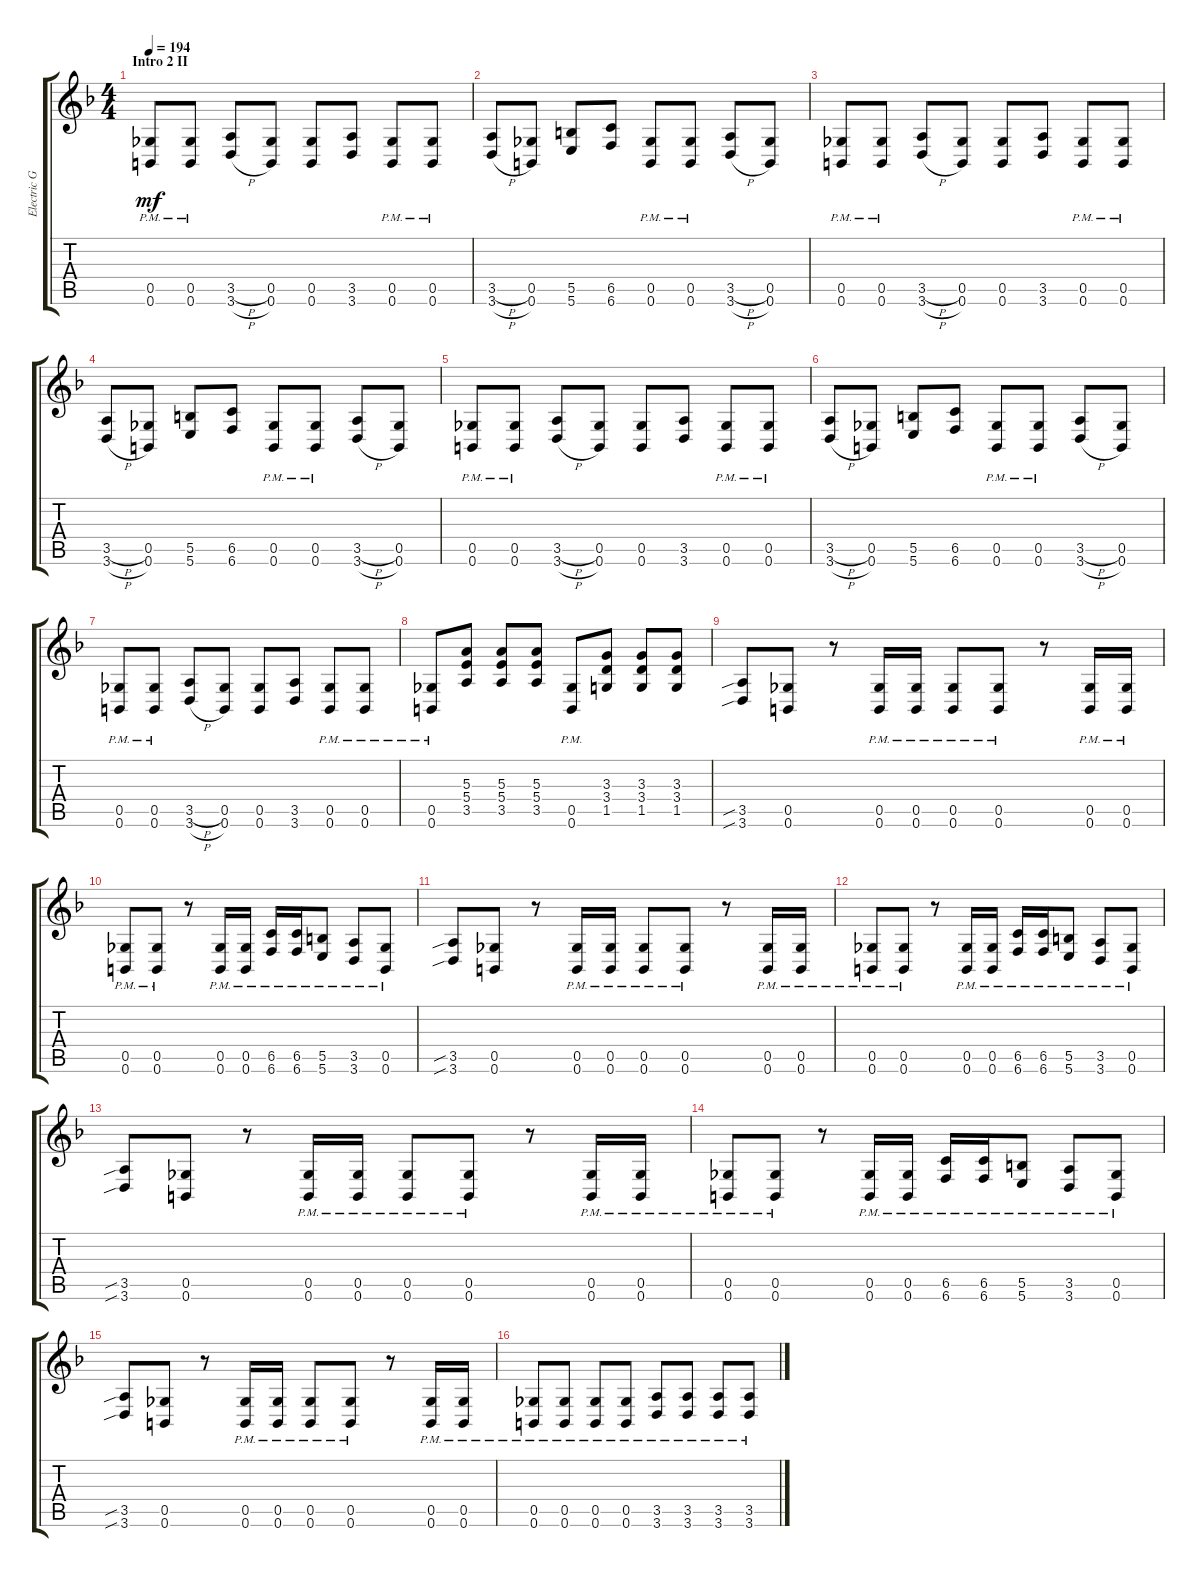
\track ("Electric Guitar II <麗>" "Electric G") {instrument distortionguitar}
\staff {score tabs}
\tuning (Db4 Ab3 E3 B2 Gb2 B1) {hide}
\ts (4 4)
\section ("" "Intro 2 II")
\tempo 194
\clef g2
\ks f
(0.5{pm} 0.6{pm}).8{dy mf} (0.5{pm} 0.6{pm}).8 (3.5{h} 3.6{h}).8 (0.5 0.6).8 (0.5 0.6).8 (3.5 3.6).8 (0.5{pm} 0.6{pm}).8 (0.5{pm} 0.6{pm}).8 |
(3.5{h} 3.6{h}).8 (0.5 0.6).8 (5.5 5.6).8 (6.5 6.6).8 (0.5{pm} 0.6{pm}).8 (0.5{pm} 0.6{pm}).8 (3.5{h} 3.6{h}).8 (0.5 0.6).8 |
(0.5{pm} 0.6{pm}).8 (0.5{pm} 0.6{pm}).8 (3.5{h} 3.6{h}).8 (0.5 0.6).8 (0.5 0.6).8 (3.5 3.6).8 (0.5{pm} 0.6{pm}).8 (0.5{pm} 0.6{pm}).8 |
(3.5{h} 3.6{h}).8 (0.5 0.6).8 (5.5 5.6).8 (6.5 6.6).8 (0.5{pm} 0.6{pm}).8 (0.5{pm} 0.6{pm}).8 (3.5{h} 3.6{h}).8 (0.5 0.6).8 |
(0.5{pm} 0.6{pm}).8 (0.5{pm} 0.6{pm}).8 (3.5{h} 3.6{h}).8 (0.5 0.6).8 (0.5 0.6).8 (3.5 3.6).8 (0.5{pm} 0.6{pm}).8 (0.5{pm} 0.6{pm}).8 |
(3.5{h} 3.6{h}).8 (0.5 0.6).8 (5.5 5.6).8 (6.5 6.6).8 (0.5{pm} 0.6{pm}).8 (0.5{pm} 0.6{pm}).8 (3.5{h} 3.6{h}).8 (0.5 0.6).8 |
(0.5{pm} 0.6{pm}).8 (0.5{pm} 0.6{pm}).8 (3.5{h} 3.6{h}).8 (0.5 0.6).8 (0.5 0.6).8 (3.5 3.6).8 (0.5{pm} 0.6{pm}).8 (0.5{pm} 0.6{pm}).8 |
(0.5{pm} 0.6{pm}).8 (5.3 5.4 3.5).8 (5.3 5.4 3.5).8 (5.3 5.4 3.5).8 (0.5{pm} 0.6{pm}).8 (3.3 3.4 1.5).8 (3.3 3.4 1.5).8 (3.3 3.4 1.5).8 |
\section ("" "")
(3.5{sib} 3.6{sib}).8 (0.5 0.6).8 r.8 (0.5{pm} 0.6{pm}).16 (0.5{pm} 0.6{pm}).16 (0.5{pm} 0.6{pm}).8 (0.5{pm} 0.6{pm}).8 r.8 (0.5{pm} 0.6{pm}).16 (0.5{pm} 0.6{pm}).16 |
(0.5{pm} 0.6{pm}).8 (0.5{pm} 0.6{pm}).8 r.8 (0.5{pm} 0.6{pm}).16 (0.5{pm} 0.6{pm}).16 (6.5{pm} 6.6{pm}).16 (6.5{pm} 6.6{pm}).16 (5.5{pm} 5.6{pm}).8 (3.5{pm} 3.6{pm}).8 (0.5{pm} 0.6{pm}).8 |
(3.5{sib} 3.6{sib}).8 (0.5 0.6).8 r.8 (0.5{pm} 0.6{pm}).16 (0.5{pm} 0.6{pm}).16 (0.5{pm} 0.6{pm}).8 (0.5{pm} 0.6{pm}).8 r.8 (0.5{pm} 0.6{pm}).16 (0.5{pm} 0.6{pm}).16 |
(0.5{pm} 0.6{pm}).8 (0.5{pm} 0.6{pm}).8 r.8 (0.5{pm} 0.6{pm}).16 (0.5{pm} 0.6{pm}).16 (6.5{pm} 6.6{pm}).16 (6.5{pm} 6.6{pm}).16 (5.5{pm} 5.6{pm}).8 (3.5{pm} 3.6{pm}).8 (0.5{pm} 0.6{pm}).8 |
(3.5{sib} 3.6{sib}).8 (0.5 0.6).8 r.8 (0.5{pm} 0.6{pm}).16 (0.5{pm} 0.6{pm}).16 (0.5{pm} 0.6{pm}).8 (0.5{pm} 0.6{pm}).8 r.8 (0.5{pm} 0.6{pm}).16 (0.5{pm} 0.6{pm}).16 |
(0.5{pm} 0.6{pm}).8 (0.5{pm} 0.6{pm}).8 r.8 (0.5{pm} 0.6{pm}).16 (0.5{pm} 0.6{pm}).16 (6.5{pm} 6.6{pm}).16 (6.5{pm} 6.6{pm}).16 (5.5{pm} 5.6{pm}).8 (3.5{pm} 3.6{pm}).8 (0.5{pm} 0.6{pm}).8 |
(3.5{sib} 3.6{sib}).8 (0.5 0.6).8 r.8 (0.5{pm} 0.6{pm}).16 (0.5{pm} 0.6{pm}).16 (0.5{pm} 0.6{pm}).8 (0.5{pm} 0.6{pm}).8 r.8 (0.5{pm} 0.6{pm}).16 (0.5{pm} 0.6{pm}).16 |
(0.5{pm} 0.6{pm}).8 (0.5{pm} 0.6{pm}).8 (0.5{pm} 0.6{pm}).8 (0.5{pm} 0.6{pm}).8 (3.5{pm} 3.6{pm}).8 (3.5{pm} 3.6{pm}).8 (3.5{pm} 3.6{pm}).8 (3.5{pm} 3.6{pm}).8
